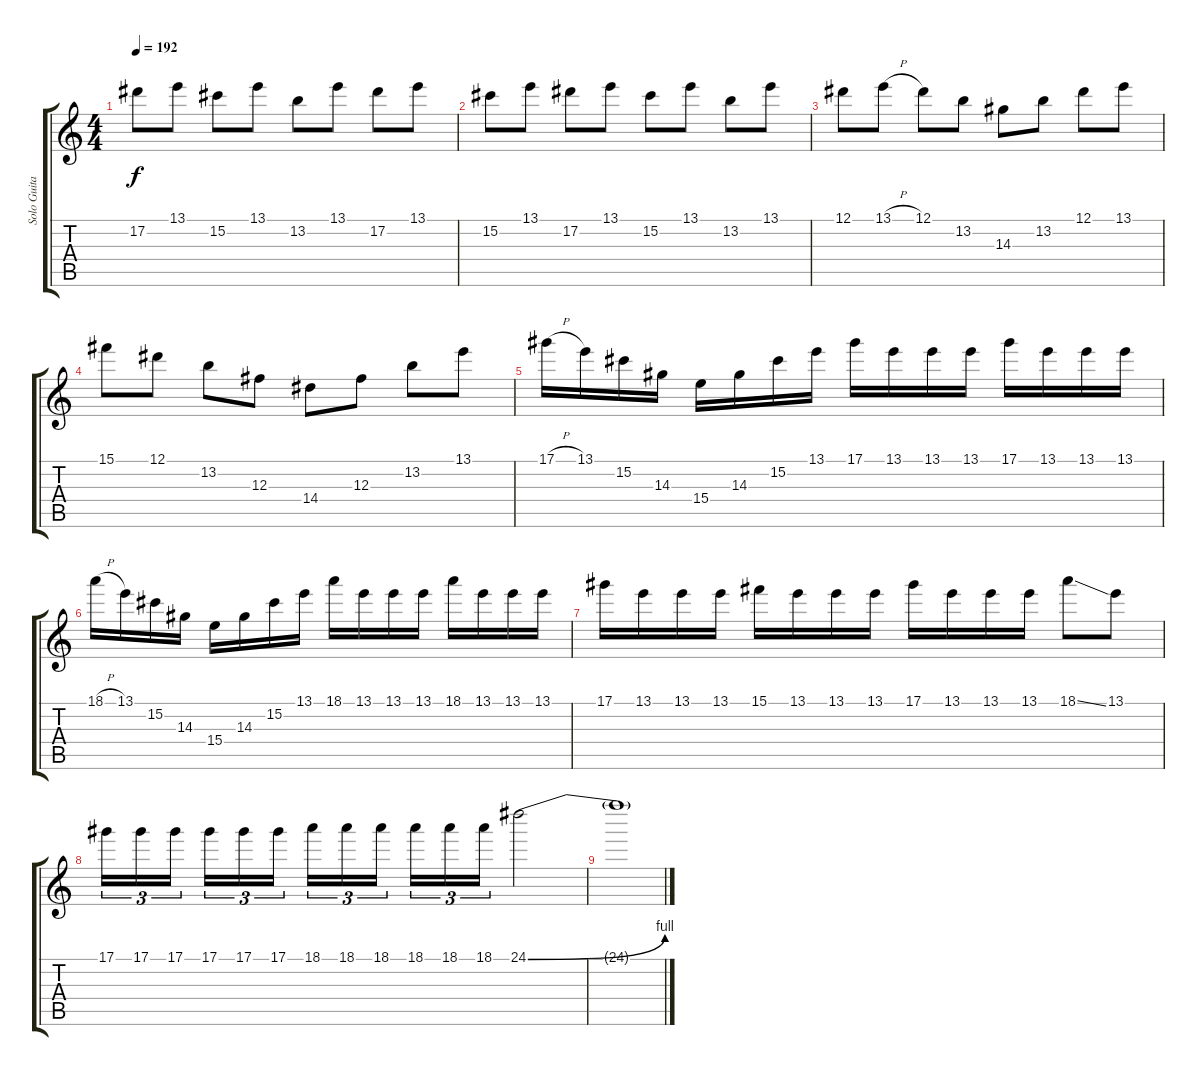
\track ("Solo Guitar" "Solo Guita") {instrument distortionguitar}
\staff {score tabs}
\tuning (Eb4 Bb3 Gb3 Db3 Ab2 Eb2) {hide}
\ts (4 4)
\tempo 192
\clef g2
\ks c
17.2.8{dy f} 13.1.8 15.2.8 13.1.8 13.2.8 13.1.8 17.2.8 13.1.8 |
15.2.8 13.1.8 17.2.8 13.1.8 15.2.8 13.1.8 13.2.8 13.1.8 |
12.1.8 13.1{h}.8 12.1.8 13.2.8 14.3.8 13.2.8 12.1.8 13.1.8 |
15.1.8 12.1.8 13.2.8 12.3.8 14.4.8 12.3.8 13.2.8 13.1.8 |
17.1{h}.16 13.1.16 15.2.16 14.3.16 15.4.16 14.3.16 15.2.16 13.1.16 17.1.16 13.1.16 13.1.16 13.1.16 17.1.16 13.1.16 13.1.16 13.1.16 |
18.1{h}.16 13.1.16 15.2.16 14.3.16 15.4.16 14.3.16 15.2.16 13.1.16 18.1.16 13.1.16 13.1.16 13.1.16 18.1.16 13.1.16 13.1.16 13.1.16 |
17.1.16 13.1.16 13.1.16 13.1.16 15.1.16 13.1.16 13.1.16 13.1.16 17.1.16 13.1.16 13.1.16 13.1.16 18.1{ss}.8 13.1.8 |
17.1.16{tu (3 2)} 17.1.16{tu (3 2)} 17.1.16{tu (3 2)} 17.1.16{tu (3 2)} 17.1.16{tu (3 2)} 17.1.16{tu (3 2)} 18.1.16{tu (3 2)} 18.1.16{tu (3 2)} 18.1.16{tu (3 2)} 18.1.16{tu (3 2)} 18.1.16{tu (3 2)} 18.1.16{tu (3 2)} 24.1{be (bend 0 0 60 4)}.2 |
24.1{t}.1
